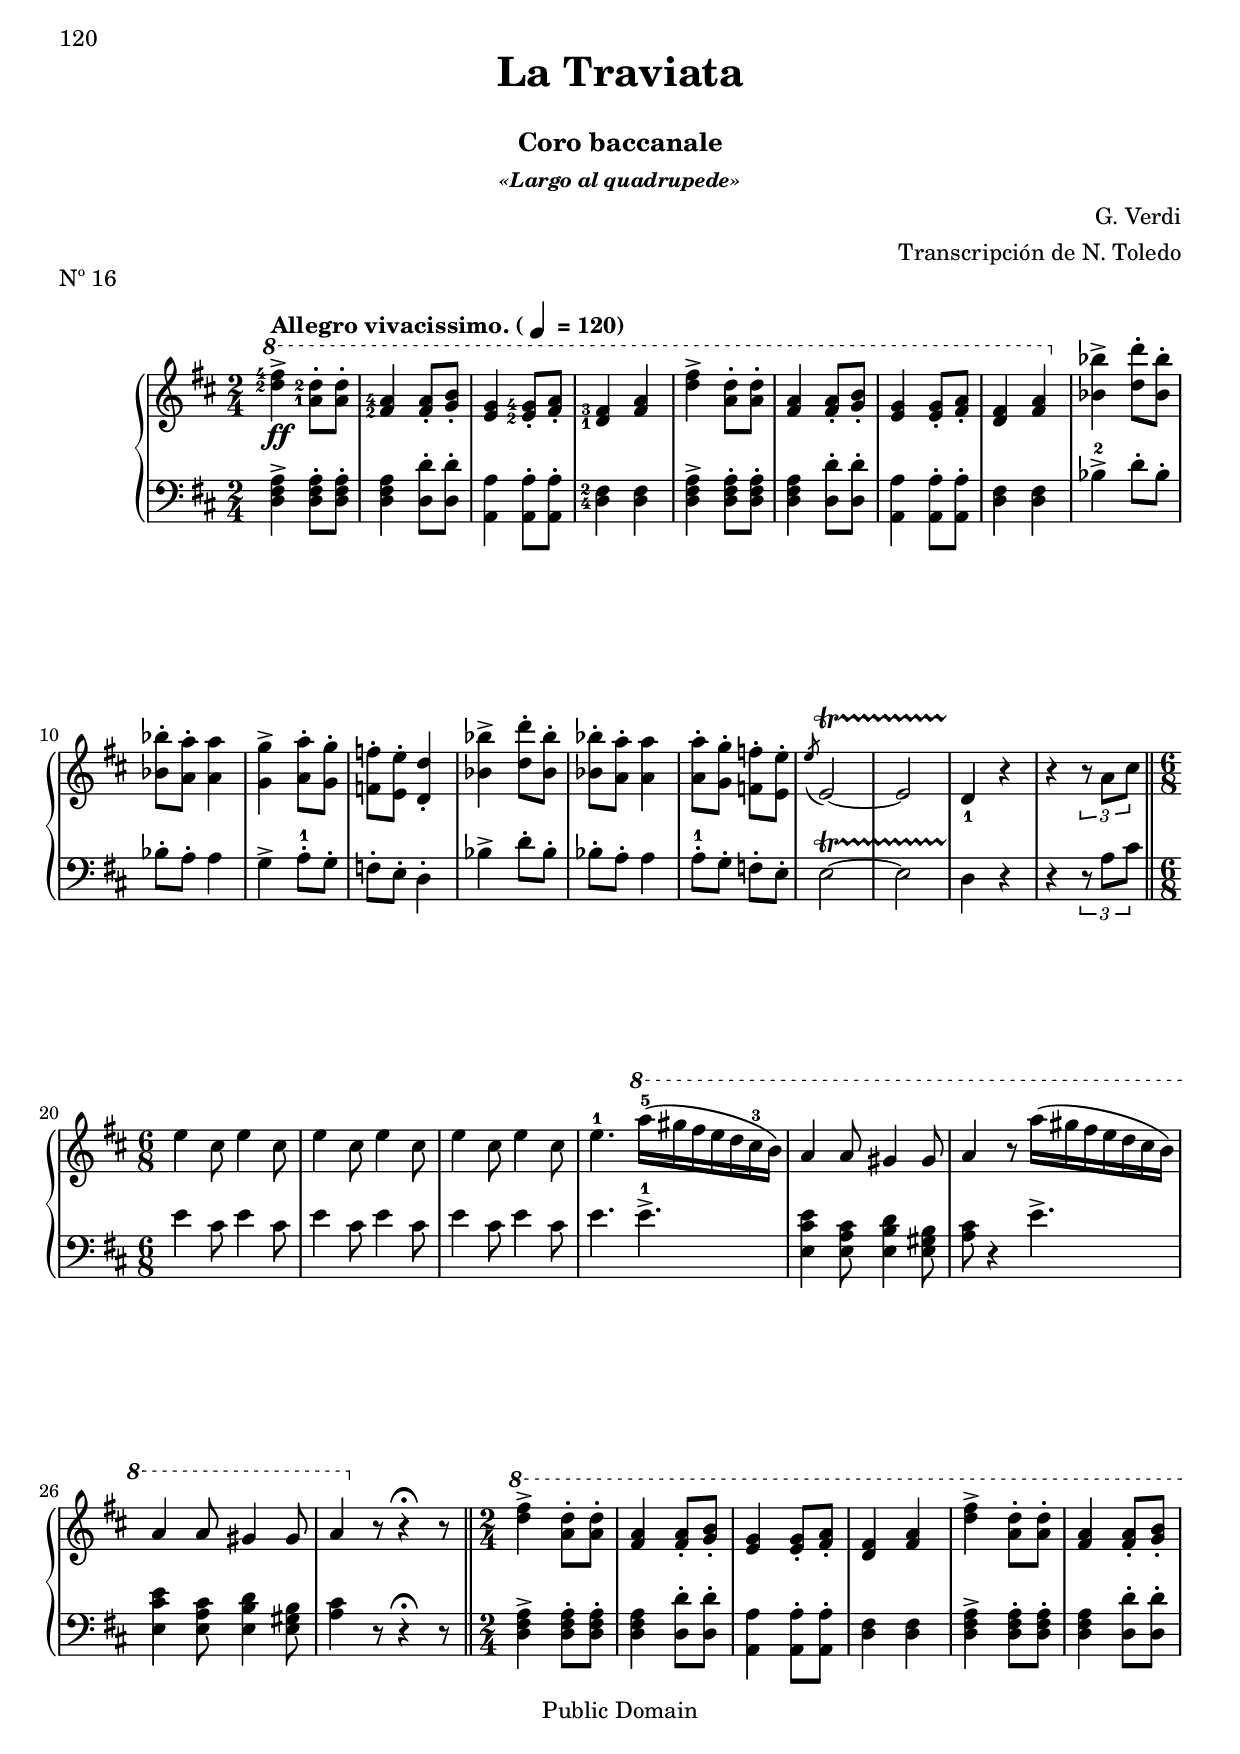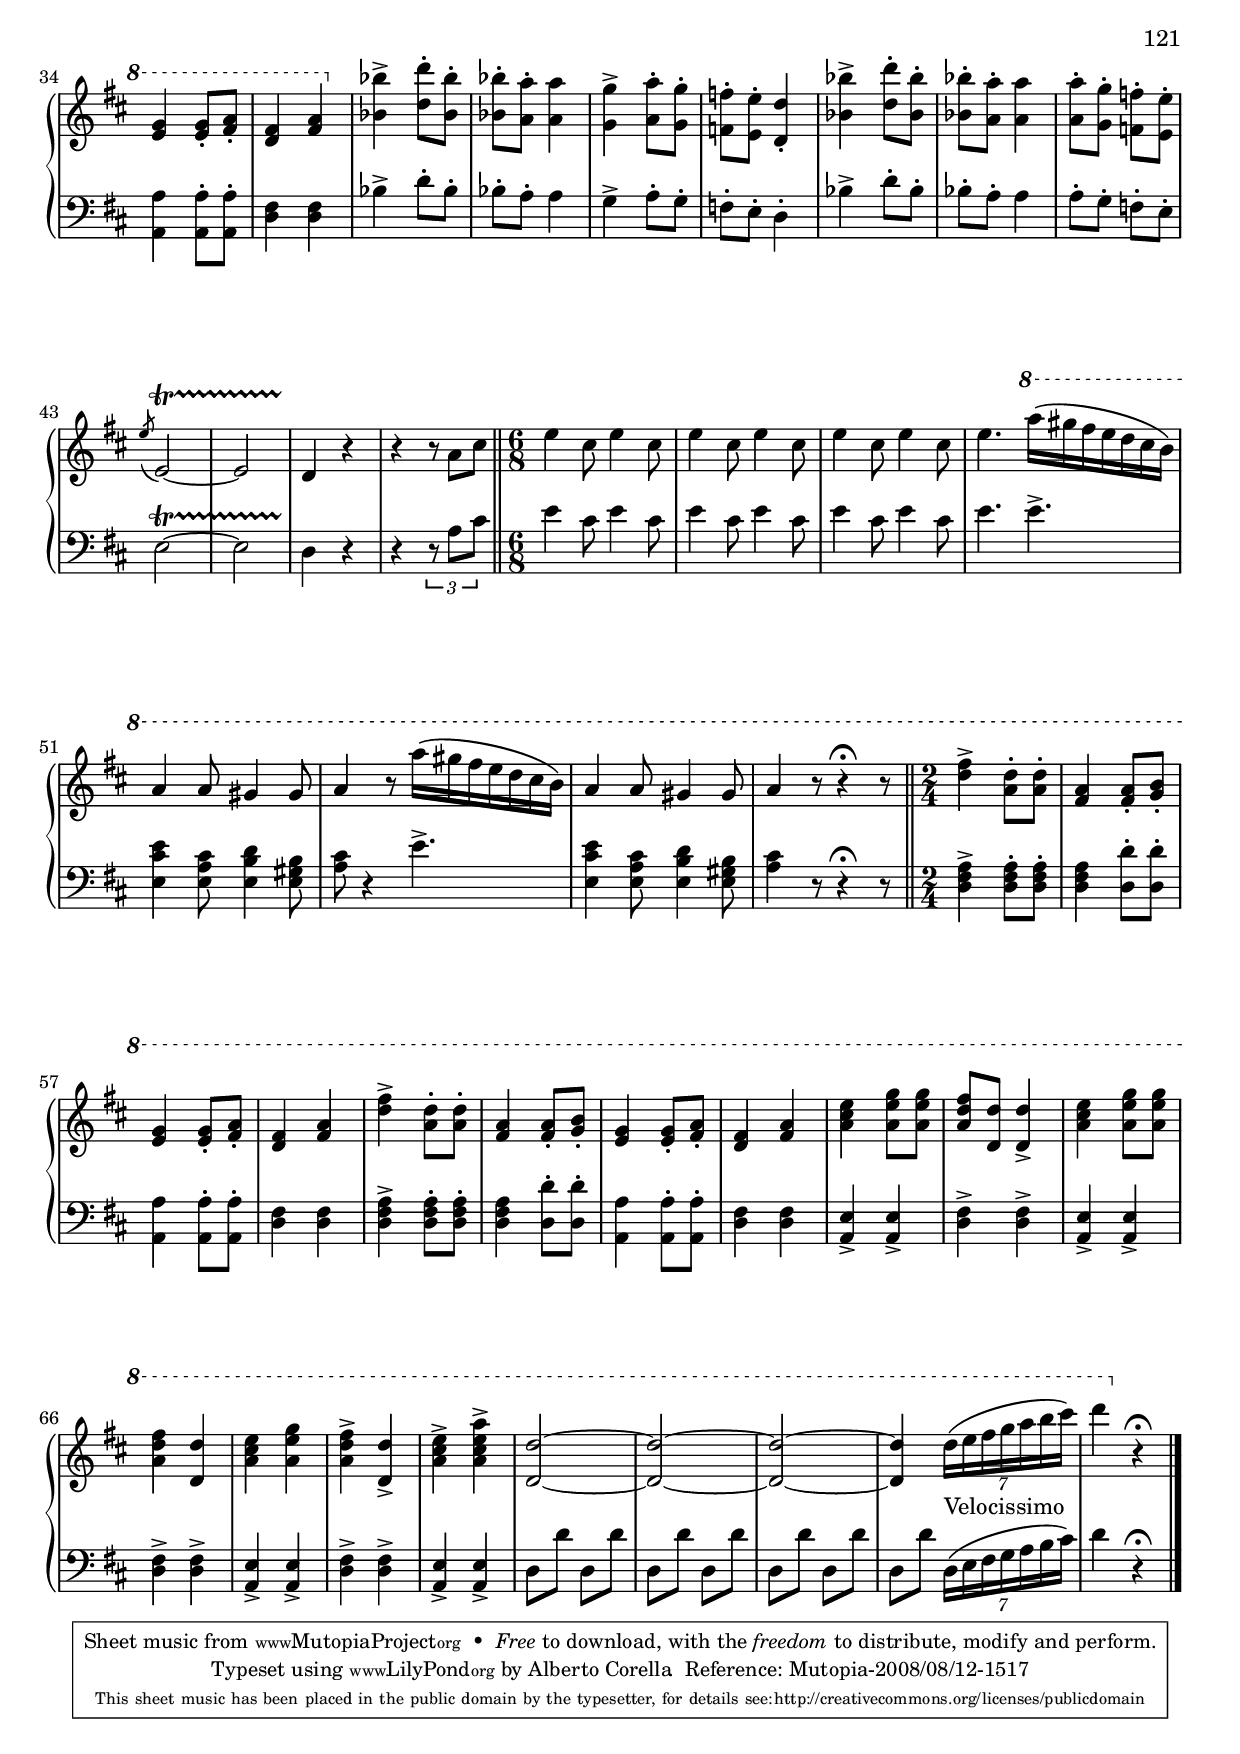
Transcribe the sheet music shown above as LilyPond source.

\version "2.10.33"
\header {
    title = \markup \center-align { \bigger "La Traviata" " " }
    subtitle = "Coro baccanale"
    subsubtitle = \markup {\italic "«Largo al quadrupede»"}
    composer = "G. Verdi"
    arranger = "Transcripción de N. Toledo"
    piece = "Nº 16"

    %copyright = "Calcografía de la 'Nueva Biblioteca Musical Económica', 1857-1869"
    % Mutopia headers
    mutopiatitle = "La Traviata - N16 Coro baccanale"
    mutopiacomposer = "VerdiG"
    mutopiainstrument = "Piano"
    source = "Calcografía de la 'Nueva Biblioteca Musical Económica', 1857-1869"
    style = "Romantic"
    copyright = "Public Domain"
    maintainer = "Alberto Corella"
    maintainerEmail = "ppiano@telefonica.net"
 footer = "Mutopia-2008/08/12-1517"
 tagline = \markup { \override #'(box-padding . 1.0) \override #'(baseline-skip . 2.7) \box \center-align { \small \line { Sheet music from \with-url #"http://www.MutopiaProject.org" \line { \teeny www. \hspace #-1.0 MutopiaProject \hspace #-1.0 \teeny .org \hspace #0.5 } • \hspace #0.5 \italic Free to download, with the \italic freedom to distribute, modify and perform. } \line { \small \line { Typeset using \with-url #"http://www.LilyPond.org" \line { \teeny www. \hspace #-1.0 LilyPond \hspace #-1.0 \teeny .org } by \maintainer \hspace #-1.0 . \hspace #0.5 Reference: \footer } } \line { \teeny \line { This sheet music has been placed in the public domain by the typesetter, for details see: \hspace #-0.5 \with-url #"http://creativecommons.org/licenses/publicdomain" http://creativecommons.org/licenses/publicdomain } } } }
}

upper = \relative c'' {
    \clef treble
    \key d \major
    \time 2/4
    \set fingeringOrientations = #'(left)
    \once\override TextScript #'padding = #2
    #(set-octavation 1)
    <d'-2 fis-4>4\ff->^\markup{\line {\bold "Allegro vivacissimo. ("\note #"4" #1 \bold " = 120)"}} <d-2 a-1>8-. <d a>-. |
    <a-4 fis-2>4 <a fis>8-. <b g>-. |
    <g e>4 <g-4 e-2>8-. <a fis>-. |
    <fis-3 d-1>4 <a fis> |
    <d fis>4-> <d a>8-. <d a>-. |
    <a fis>4 <a fis>8-. <b g>-. | % 1.1 - 6
    <g e>4 <g e>8-. <a fis>-. |
    <fis d>4 <a fis> #(set-octavation 0) |
    <bes bes,>4-> <d d,>8-. <bes bes,>-. |
    <bes bes,>-. <a a,>-. <a a,>4 |
    <g g,>-> <a a,>8-. <g g,>-. |
    <f f,>-. <e e,>-. <d d,>4-. | % 1.2 - 12
    <bes' bes,>4-> <d d,>8-. <bes bes,>-. |
    <bes bes,>-. <a a,>-. <a a,>4 |
    <a a,>8-. <g g,>-. <f f,>-. <e e,>-. |
    \override TrillSpanner #'edge-text =  #(cons (markup #:line (#:halign -0.5 #:musicglyph "scripts.trill" #:teeny #:raise 0.65 #:natural)) "")
    \acciaccatura e8 e,2\startTrillSpan ~ |
    e2 |
    d4_1\stopTrillSpan r |
    r4 \times 2/3 {r8 a' cis} | % 1.3 - 19
    \bar "||"
    \time 6/8
    e4 cis8 e4 cis8 |
    e4 cis8 e4 cis8 |
    e4 cis8 e4 cis8 |
    e4.-1 \override TupletNumber #'transparent = ##t \override TupletBracket #'transparent = ##t \once\override Staff.OttavaBracket #'padding = #2.5 #(set-octavation 1) \times 6/7 {a'16\(-5 gis fis e d cis-3 b\)} |
    a4 a8 gis4 gis8 |
    a4 r8 \times 6/7 {a'16\( gis fis e d cis b\)} | % 1.4 - 25
    a4 a8 gis4 gis8 |
    a4 #(set-octavation 0) r8 r4\fermata r8 |
    \bar "||"
    \time 2/4
    #(set-octavation 1)
    <d fis>4-> <d a>8-. <d a>-. |
    <a fis>4 <a fis>8-. <b g>-. |
    <g e>4 <g e>8-. <a fis>-. |
    <fis d>4 <a fis> | % 1.5 - 31
    <d fis>4-> <d a>8-. <d a>-. |
    <a fis>4 <a fis>8-. <b g>-. |
    <g e>4 <g e>8-. <a fis>-. |
    <fis d>4 <a fis> #(set-octavation 0) |
    <bes bes,>4-> <d d,>8-. <bes bes,>-. |
    <bes bes,>-. <a a,>-. <a a,>4 |
    <g g,>-> <a a,>8-. <g g,>-. | % 2.1 - 38
    <f f,>-. <e e,>-. <d d,>4-. | 
    <bes' bes,>4-> <d d,>8-. <bes bes,>-. |
    <bes bes,>-. <a a,>-. <a a,>4 |
    <a a,>8-. <g g,>-. <f f,>-. <e e,>-. |
    \override TrillSpanner #'edge-text =  #(cons (markup #:line (#:halign -0.5 #:musicglyph "scripts.trill" #:teeny #:raise 0.65 #:natural)) "")
    \acciaccatura e8 e,2\startTrillSpan ~ |
    e2 |
    d4\stopTrillSpan r |
    r4 \times 2/3 {r8 a' cis} | % 2.2 - 46
    \bar "||"
    \time 6/8
    e4 cis8 e4 cis8 |
    e4 cis8 e4 cis8 |
    e4 cis8 e4 cis8 |
    e4. \override TupletNumber #'transparent = ##t \override TupletBracket #'transparent = ##t \once\override Staff.OttavaBracket #'padding = #2.5 #(set-octavation 1) \times 6/7 {a'16\( gis fis e d cis b\)} |
    a4 a8 gis4 gis8 |
    a4 r8 \times 6/7 {a'16\( gis fis e d cis b\)} | % 2.3 - 52
    a4 a8 gis4 gis8 |
    a4 r8 r4\fermata r8 |
    \bar "||"
    \time 2/4
    <d fis>4-> <d a>8-. <d a>-. |
    <a fis>4 <a fis>8-. <b g>-. |
    <g e>4 <g e>8-. <a fis>-. |
    <fis d>4 <a fis> |
    <d fis>4-> <d a>8-. <d a>-. | % 2.4 - 59
    <a fis>4 <a fis>8-. <b g>-. |
    <g e>4 <g e>8-. <a fis>-. |
    <fis d>4 <a fis> |
    <e' cis a> <g e a,>8 <g e a,> |
    <fis d a> <d d,> <d d,>4-> |
    <e cis a> <g e a,>8 <g e a,> |
    <fis d a>4 <d d,> |
    <e cis a> <g e a,> | % 2.5 - 67
    <fis d a>-> <d d,>-> |
    <e cis a>-> <a e cis a>-> |
    <d, d,>2 ~ |
    <d d,> ~ |
    <d d,> ~ |
    <d d,>4 \revert TupletNumber #'transparent \revert TupletBracket #'transparent \once\override TextScript #'padding = #2 \times 4/7 {d16_\markup{"Velocissimo"}\( e fis g a b cis\)} |
    d4 #(set-octavation 0) r\fermata | % fin
    \bar "|."
}
lower = \relative c {
    \clef bass
    \key d \major
    \time 2/4
    <d fis a>4-> <d fis a>8-. <d fis a>-. |
    <d fis a>4 <d d'>8-. <d d'>-. |
    <a a'>4 <a a'>8-. <a a'>-. |
    \set fingeringOrientations = #'(left)
    <d-4 fis-2>4 <d fis> |
    <d fis a>4-> <d fis a>8-. <d fis a>-. |
    <d fis a>4 <d d'>8-. <d d'>-. | % 1.1 - 6
    <a a'>4 <a a'>8-. <a a'>-. |
    <d fis>4 <d fis> |
    bes'->-2 d8-. bes-. |
    bes-. a-. a4 |
    g-> a8-.-1 g-. |
    f-. e-. d4-. | % 1.2 - 12
    bes'-> d8-. bes-. |
    bes-. a-. a4 |
    a8-.-1 g-. f-. e-. |
    \override TrillSpanner #'edge-text =  #(cons (markup #:line (#:halign -0.5 #:musicglyph "scripts.trill" #:teeny #:raise 0.65 #:natural)) "")
    e2\startTrillSpan ~ |
    e2 |
    d4\stopTrillSpan r |
    r \times 2/3 {r8 a' cis} | % 1.3 - 19
    \bar "||"
    \time 6/8
    e4 cis8 e4 cis8 |
    e4 cis8 e4 cis8 |
    e4 cis8 e4 cis8 |
    e4. e->-1 |
    <e cis e,>4 <cis a e>8 <d b e,>4 <b gis e>8 |
    <cis a>8 r4 e4.-> | % 1.4 - 25
    <e cis e,>4 <cis a e>8 <d b e,>4 <b gis e>8 |
    <cis a>4 r8 r4\fermata r8 |
    \bar "||"
    \time 2/4
    <d, fis a>4-> <d fis a>8-. <d fis a>-. |
    <d fis a>4 <d d'>8-. <d d'>-. |
    <a a'>4 <a a'>8-. <a a'>-. |
    <d fis>4 <d fis> | % 1.5 - 31
    <d fis a>4-> <d fis a>8-. <d fis a>-. |
    <d fis a>4 <d d'>8-. <d d'>-. | 
    <a a'>4 <a a'>8-. <a a'>-. |
    <d fis>4 <d fis> |
    bes'-> d8-. bes-. |
    bes-. a-. a4 |
    g-> a8-. g-. | % 2.1 - 38
    f-. e-. d4-. | 
    bes'-> d8-. bes-. |
    bes-. a-. a4 |
    a8-. g-. f-. e-. |
    \override TrillSpanner #'edge-text =  #(cons (markup #:line (#:halign -0.5 #:musicglyph "scripts.trill" #:teeny #:raise 0.65 #:natural)) "")
    e2\startTrillSpan ~ |
    e2 |
    d4\stopTrillSpan r |
    r \times 2/3 {r8 a' cis} | % 2.2 - 46
    \bar "||"
    \time 6/8
    e4 cis8 e4 cis8 |
    e4 cis8 e4 cis8 |
    e4 cis8 e4 cis8 |
    e4. e-> |
    <e cis e,>4 <cis a e>8 <d b e,>4 <b gis e>8 |
    <cis a>8 r4 e4.-> | % 2.3 - 52
    <e cis e,>4 <cis a e>8 <d b e,>4 <b gis e>8 |
    <cis a>4 r8 r4\fermata r8 |
    \bar "||"
    \time 2/4
    <d, fis a>4-> <d fis a>8-. <d fis a>-. |
    <d fis a>4 <d d'>8-. <d d'>-. |
    <a a'>4 <a a'>8-. <a a'>-. |
    <d fis>4 <d fis> |
    <d fis a>4-> <d fis a>8-. <d fis a>-. | % 2.4 - 59
    <d fis a>4 <d d'>8-. <d d'>-. | 
    <a a'>4 <a a'>8-. <a a'>-. |
    <d fis>4 <d fis> |
    <e a,>-> <e a,>-> |
    <fis d>-> <fis d>-> |
    <e a,>-> <e a,>-> |
    <fis d>-> <fis d>-> |
    <e a,>-> <e a,>-> | % 2.5 - 67
    <fis d>-> <fis d>-> |
    <e a,>-> <e a,>-> |
    d8 d' d, d' |
    d, d' d, d' |
    d, d' d, d' |
    d, d' \times 4/7 {d,16\( e fis g a b cis\)} |
    d4 r\fermata | % fin
    \bar "|."
}
\score {
    \new PianoStaff <<
        \new Staff = upper { \upper } 
        \new Staff = lower { \lower }
       >>
       \layout {
        \context {
            \Staff
            \consists Span_arpeggio_engraver
        } 
       }
        \midi { }
     }

\paper {
    first-page-number = 120
    print-first-page-number = ##t
    ragged-last-bottom = ##f
    %#(set-paper-size "a4")
}
